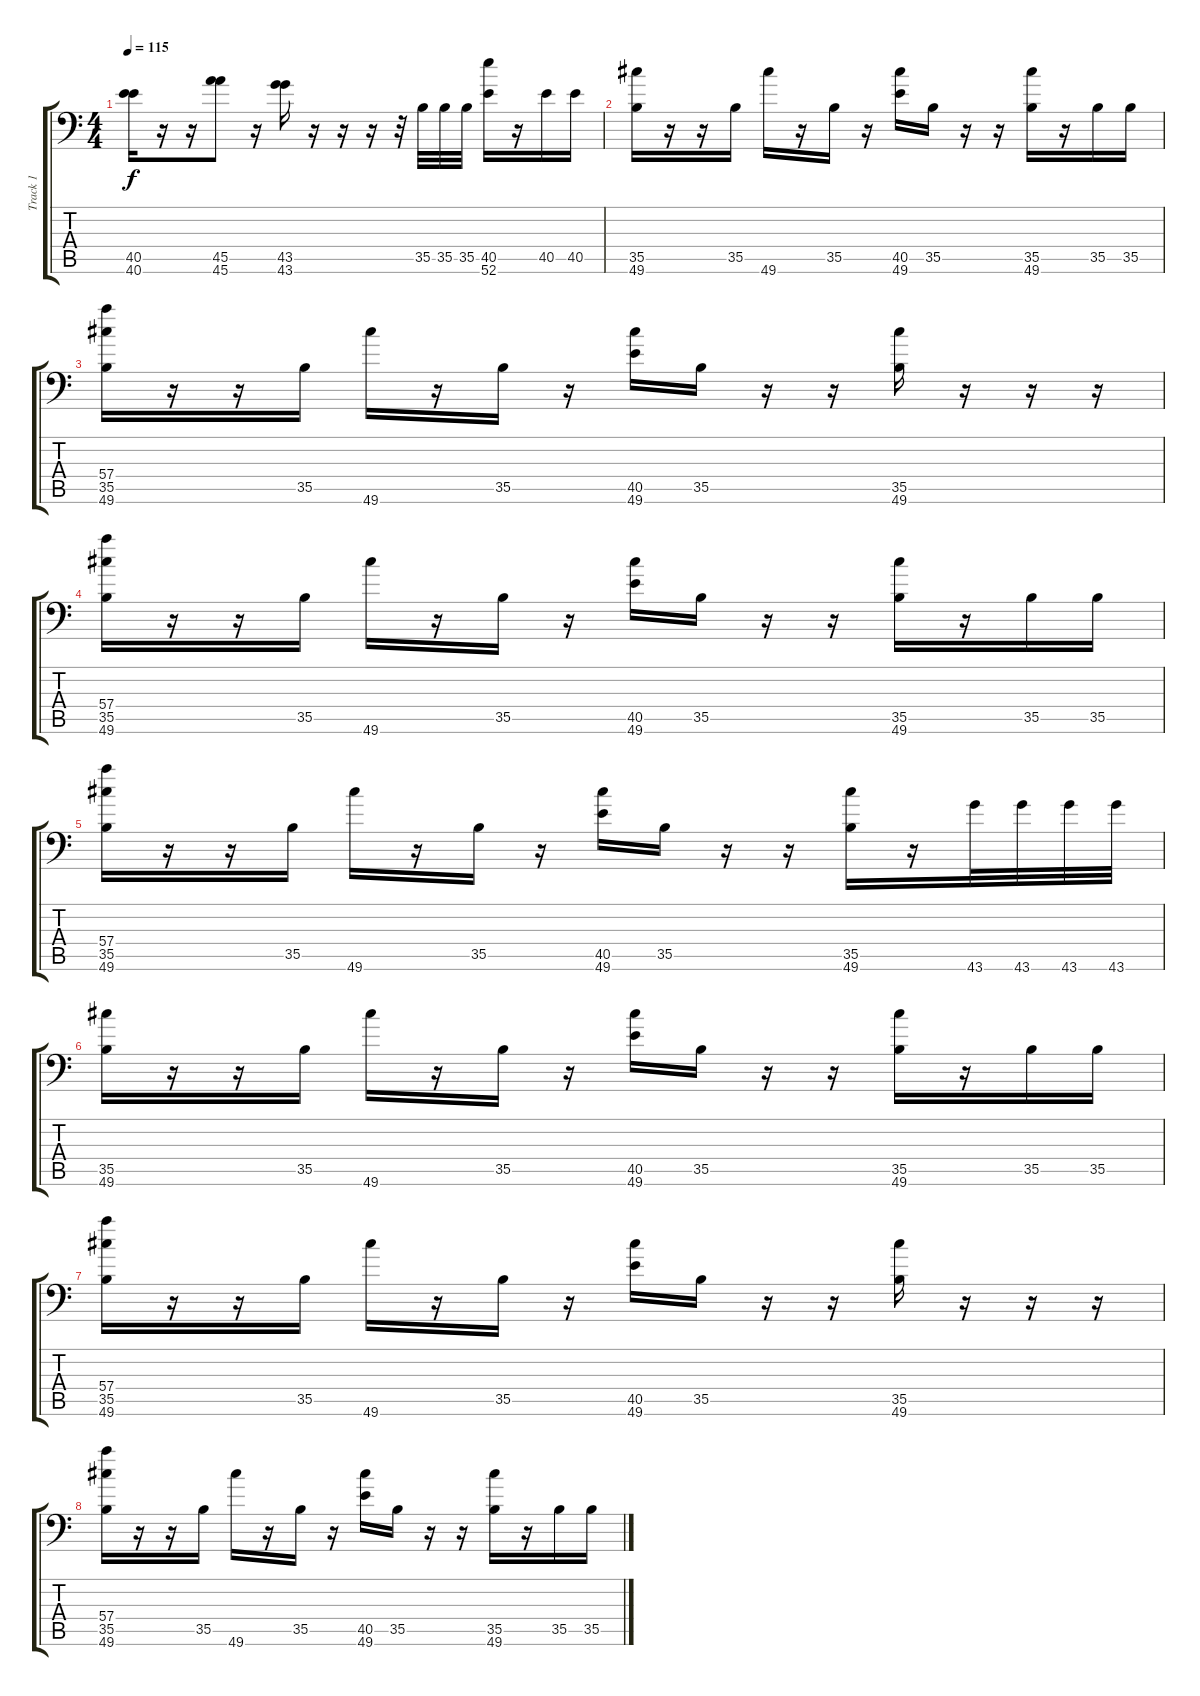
\track ("Track 1" "Track 1") {instrument acousticgrandpiano}
\staff {score tabs}
\tuning (C-1 C-1 C-1 C-1 C-1 C-1) {hide}
\ts (4 4)
\tempo 115
\clef f4
\ks c
(40.5 40.6).16{dy f} r.16 r.16 (45.5 45.6).8 r.16 (43.5 43.6).16 r.16 r.16 r.16 r.32 35.5.32 35.5.32 35.5.32 (40.5 52.6).16 r.16 40.5.16 40.5.16 |
(35.5 49.6).16 r.16 r.16 35.5.16 49.6.16 r.16 35.5.16 r.16 (40.5 49.6).16 35.5.16 r.16 r.16 (35.5 49.6).16 r.16 35.5.16 35.5.16 |
(57.4 35.5 49.6).16 r.16 r.16 35.5.16 49.6.16 r.16 35.5.16 r.16 (40.5 49.6).16 35.5.16 r.16 r.16 (35.5 49.6).16 r.16 r.16 r.16 |
(57.4 35.5 49.6).16 r.16 r.16 35.5.16 49.6.16 r.16 35.5.16 r.16 (40.5 49.6).16 35.5.16 r.16 r.16 (35.5 49.6).16 r.16 35.5.16 35.5.16 |
(57.4 35.5 49.6).16 r.16 r.16 35.5.16 49.6.16 r.16 35.5.16 r.16 (40.5 49.6).16 35.5.16 r.16 r.16 (35.5 49.6).16 r.16 43.6.32 43.6.32 43.6.32 43.6.32 |
(35.5 49.6).16 r.16 r.16 35.5.16 49.6.16 r.16 35.5.16 r.16 (40.5 49.6).16 35.5.16 r.16 r.16 (35.5 49.6).16 r.16 35.5.16 35.5.16 |
(57.4 35.5 49.6).16 r.16 r.16 35.5.16 49.6.16 r.16 35.5.16 r.16 (40.5 49.6).16 35.5.16 r.16 r.16 (35.5 49.6).16 r.16 r.16 r.16 |
(57.4 35.5 49.6).16 r.16 r.16 35.5.16 49.6.16 r.16 35.5.16 r.16 (40.5 49.6).16 35.5.16 r.16 r.16 (35.5 49.6).16 r.16 35.5.16 35.5.16
